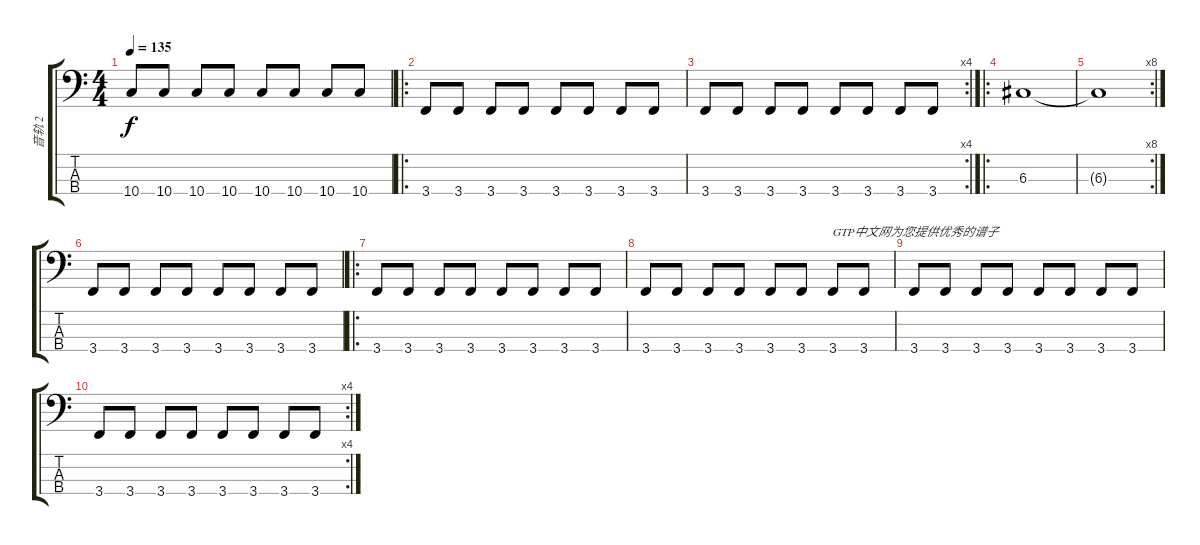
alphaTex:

\track ("音轨 2" "音轨 2") {instrument electricbassfinger}
\staff {score tabs}
\tuning (F2 C2 G1 D1) {hide}
\ts (4 4)
\tempo 135
\clef f4
\ks c
10.4.8{dy f} 10.4.8 10.4.8 10.4.8 10.4.8 10.4.8 10.4.8 10.4.8 |
\ro
3.4.8 3.4.8 3.4.8 3.4.8 3.4.8 3.4.8 3.4.8 3.4.8 |
\rc 4
3.4.8 3.4.8 3.4.8 3.4.8 3.4.8 3.4.8 3.4.8 3.4.8 |
\ro
6.3.1 |
\rc 8
6.3{t}.1 |
3.4.8 3.4.8 3.4.8 3.4.8 3.4.8 3.4.8 3.4.8 3.4.8 |
\ro
3.4.8 3.4.8 3.4.8 3.4.8 3.4.8 3.4.8 3.4.8 3.4.8 |
3.4.8 3.4.8 3.4.8 3.4.8 3.4.8 3.4.8 3.4.8{txt "GTP中文网为您提供优秀的谱子"} 3.4.8 |
3.4.8 3.4.8 3.4.8 3.4.8 3.4.8 3.4.8 3.4.8 3.4.8 |
\rc 4
3.4.8 3.4.8 3.4.8 3.4.8 3.4.8 3.4.8 3.4.8 3.4.8
